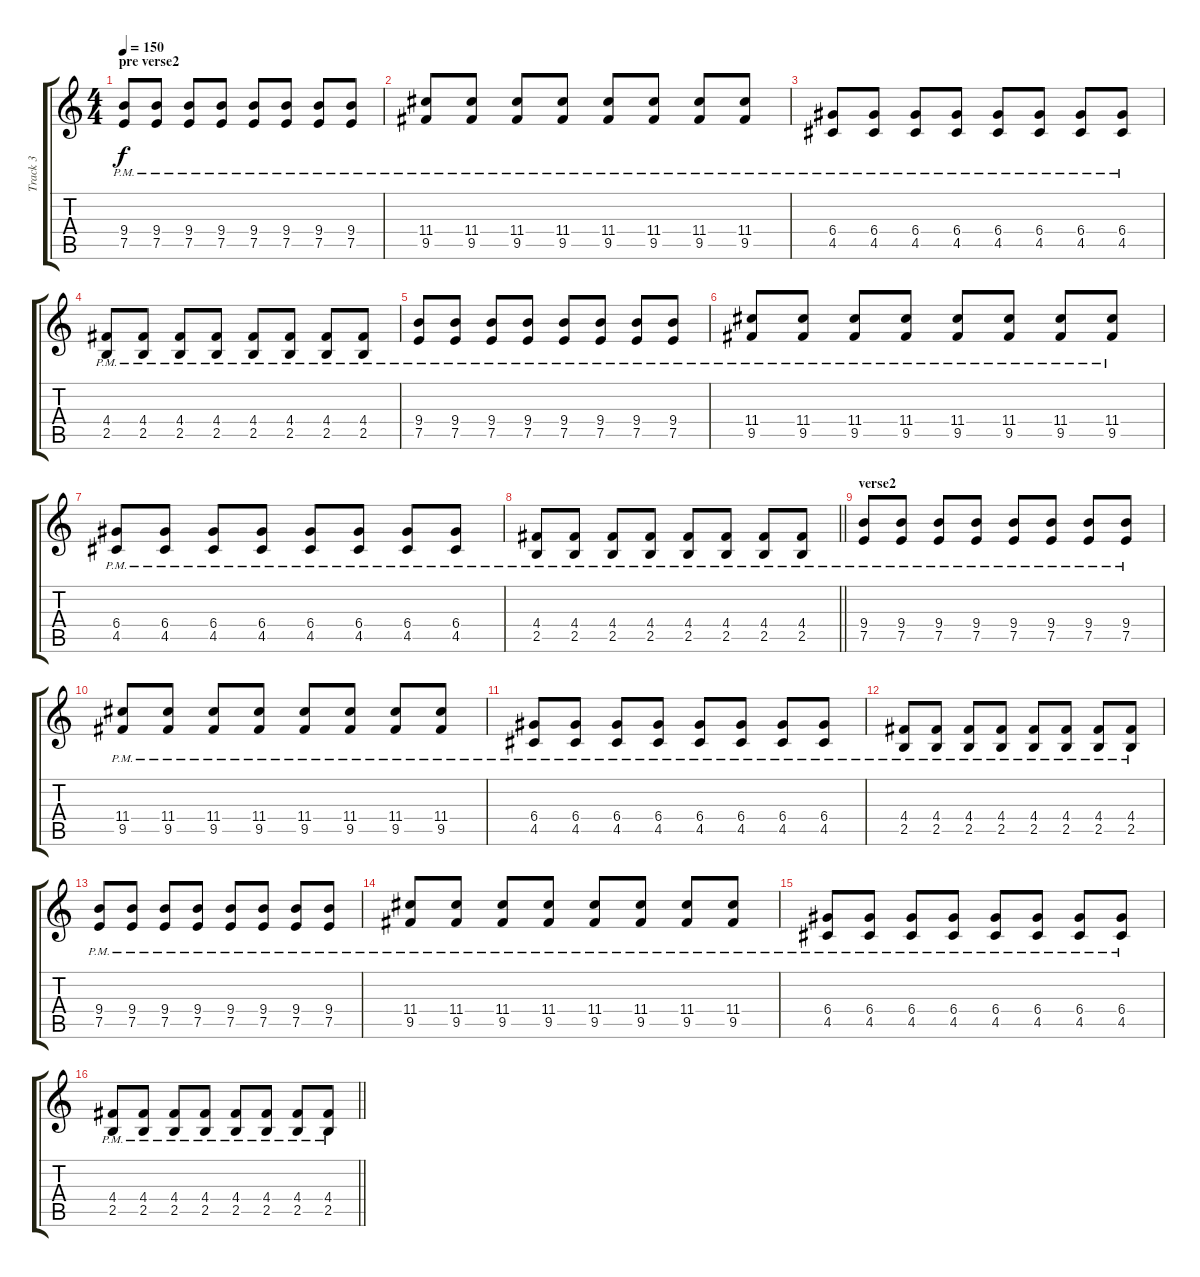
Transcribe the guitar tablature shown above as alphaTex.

\track ("Track 3" "Track 3") {instrument distortionguitar}
\staff {score tabs}
\tuning (E4 B3 G3 D3 A2 E2) {hide}
\ts (4 4)
\section ("" "pre verse2")
\tempo 150
\clef g2
\ks c
(9.4{pm} 7.5{pm}).8{dy f} (9.4{pm} 7.5{pm}).8 (9.4{pm} 7.5{pm}).8 (9.4{pm} 7.5{pm}).8 (9.4{pm} 7.5{pm}).8 (9.4{pm} 7.5{pm}).8 (9.4{pm} 7.5{pm}).8 (9.4{pm} 7.5{pm}).8 |
(11.4{pm} 9.5{pm}).8 (11.4{pm} 9.5{pm}).8 (11.4{pm} 9.5{pm}).8 (11.4{pm} 9.5{pm}).8 (11.4{pm} 9.5{pm}).8 (11.4{pm} 9.5{pm}).8 (11.4{pm} 9.5{pm}).8 (11.4{pm} 9.5{pm}).8 |
(6.4{pm} 4.5{pm}).8 (6.4{pm} 4.5{pm}).8 (6.4{pm} 4.5{pm}).8 (6.4{pm} 4.5{pm}).8 (6.4{pm} 4.5{pm}).8 (6.4{pm} 4.5{pm}).8 (6.4{pm} 4.5{pm}).8 (6.4{pm} 4.5{pm}).8 |
(4.4{pm} 2.5{pm}).8 (4.4{pm} 2.5{pm}).8 (4.4{pm} 2.5{pm}).8 (4.4{pm} 2.5{pm}).8 (4.4{pm} 2.5{pm}).8 (4.4{pm} 2.5{pm}).8 (4.4{pm} 2.5{pm}).8 (4.4{pm} 2.5{pm}).8 |
(9.4{pm} 7.5{pm}).8 (9.4{pm} 7.5{pm}).8 (9.4{pm} 7.5{pm}).8 (9.4{pm} 7.5{pm}).8 (9.4{pm} 7.5{pm}).8 (9.4{pm} 7.5{pm}).8 (9.4{pm} 7.5{pm}).8 (9.4{pm} 7.5{pm}).8 |
(11.4{pm} 9.5{pm}).8 (11.4{pm} 9.5{pm}).8 (11.4{pm} 9.5{pm}).8 (11.4{pm} 9.5{pm}).8 (11.4{pm} 9.5{pm}).8 (11.4{pm} 9.5{pm}).8 (11.4{pm} 9.5{pm}).8 (11.4{pm} 9.5{pm}).8 |
(6.4{pm} 4.5{pm}).8 (6.4{pm} 4.5{pm}).8 (6.4{pm} 4.5{pm}).8 (6.4{pm} 4.5{pm}).8 (6.4{pm} 4.5{pm}).8 (6.4{pm} 4.5{pm}).8 (6.4{pm} 4.5{pm}).8 (6.4{pm} 4.5{pm}).8 |
\barLineRight lightlight
(4.4{pm} 2.5{pm}).8 (4.4{pm} 2.5{pm}).8 (4.4{pm} 2.5{pm}).8 (4.4{pm} 2.5{pm}).8 (4.4{pm} 2.5{pm}).8 (4.4{pm} 2.5{pm}).8 (4.4{pm} 2.5{pm}).8 (4.4{pm} 2.5{pm}).8 |
\section ("" "verse2")
(9.4{pm} 7.5{pm}).8 (9.4{pm} 7.5{pm}).8 (9.4{pm} 7.5{pm}).8 (9.4{pm} 7.5{pm}).8 (9.4{pm} 7.5{pm}).8 (9.4{pm} 7.5{pm}).8 (9.4{pm} 7.5{pm}).8 (9.4{pm} 7.5{pm}).8 |
(11.4{pm} 9.5{pm}).8 (11.4{pm} 9.5{pm}).8 (11.4{pm} 9.5{pm}).8 (11.4{pm} 9.5{pm}).8 (11.4{pm} 9.5{pm}).8 (11.4{pm} 9.5{pm}).8 (11.4{pm} 9.5{pm}).8 (11.4{pm} 9.5{pm}).8 |
(6.4{pm} 4.5{pm}).8 (6.4{pm} 4.5{pm}).8 (6.4{pm} 4.5{pm}).8 (6.4{pm} 4.5{pm}).8 (6.4{pm} 4.5{pm}).8 (6.4{pm} 4.5{pm}).8 (6.4{pm} 4.5{pm}).8 (6.4{pm} 4.5{pm}).8 |
(4.4{pm} 2.5{pm}).8 (4.4{pm} 2.5{pm}).8 (4.4{pm} 2.5{pm}).8 (4.4{pm} 2.5{pm}).8 (4.4{pm} 2.5{pm}).8 (4.4{pm} 2.5{pm}).8 (4.4{pm} 2.5{pm}).8 (4.4{pm} 2.5{pm}).8 |
(9.4{pm} 7.5{pm}).8 (9.4{pm} 7.5{pm}).8 (9.4{pm} 7.5{pm}).8 (9.4{pm} 7.5{pm}).8 (9.4{pm} 7.5{pm}).8 (9.4{pm} 7.5{pm}).8 (9.4{pm} 7.5{pm}).8 (9.4{pm} 7.5{pm}).8 |
(11.4{pm} 9.5{pm}).8 (11.4{pm} 9.5{pm}).8 (11.4{pm} 9.5{pm}).8 (11.4{pm} 9.5{pm}).8 (11.4{pm} 9.5{pm}).8 (11.4{pm} 9.5{pm}).8 (11.4{pm} 9.5{pm}).8 (11.4{pm} 9.5{pm}).8 |
(6.4{pm} 4.5{pm}).8 (6.4{pm} 4.5{pm}).8 (6.4{pm} 4.5{pm}).8 (6.4{pm} 4.5{pm}).8 (6.4{pm} 4.5{pm}).8 (6.4{pm} 4.5{pm}).8 (6.4{pm} 4.5{pm}).8 (6.4{pm} 4.5{pm}).8 |
\barLineRight lightlight
(4.4{pm} 2.5{pm}).8 (4.4{pm} 2.5{pm}).8 (4.4{pm} 2.5{pm}).8 (4.4{pm} 2.5{pm}).8 (4.4{pm} 2.5{pm}).8 (4.4{pm} 2.5{pm}).8 (4.4{pm} 2.5{pm}).8 (4.4{pm} 2.5{pm}).8
